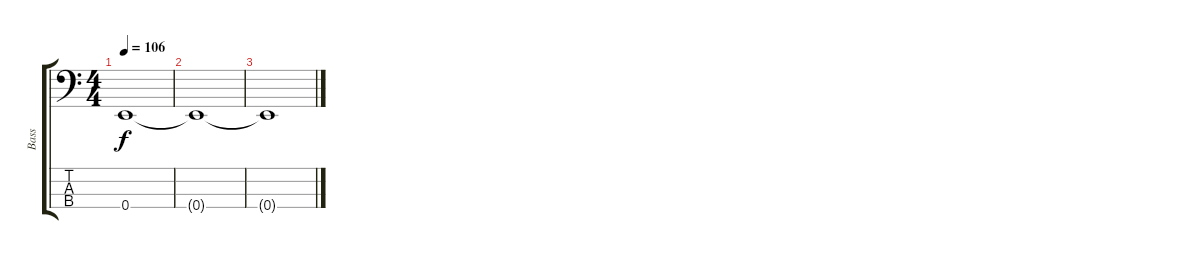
\track ("Bass" "Bass") {instrument electricbassfinger}
\staff {score tabs}
\tuning (G2 D2 A1 E1) {hide}
\ts (4 4)
\tempo 106
\clef f4
\ks c
0.4.1{dy f} |
0.4{t}.1 |
0.4{t}.1
